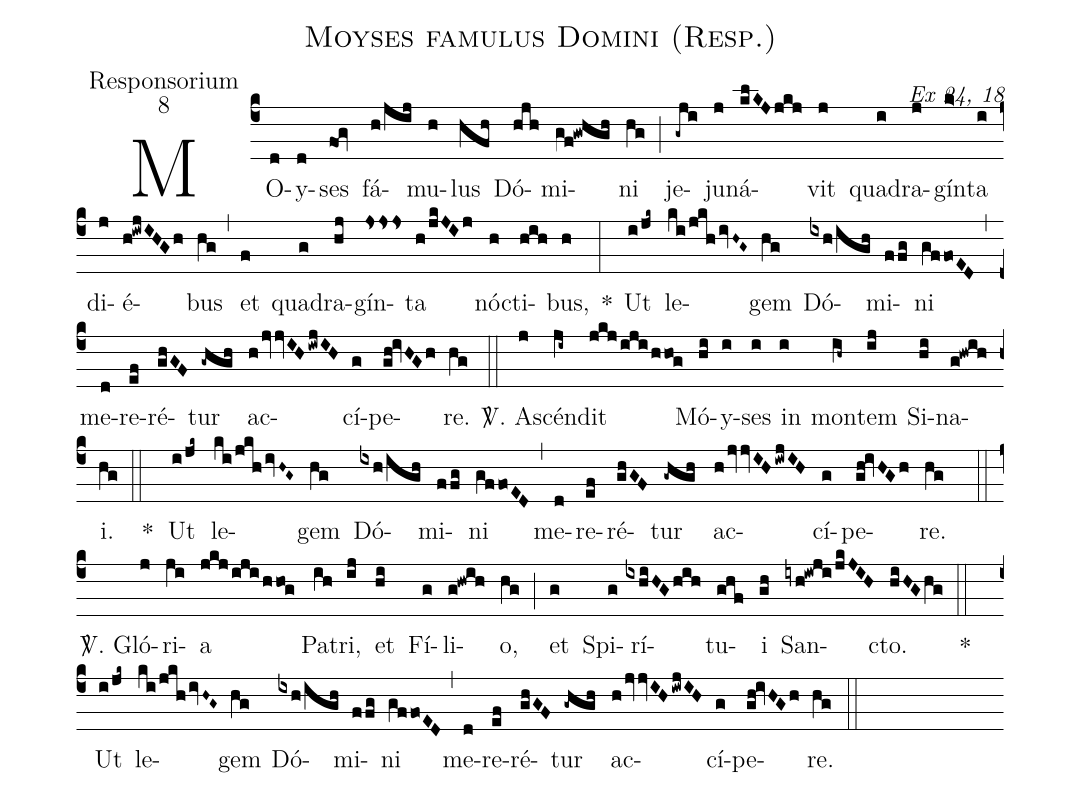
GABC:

name:Moyses famulus Domini (Resp.);
office-part:Responsorium;
mode:8;
commentary:Ex 24, 18;
%%
(c4)MO(d)y(d)ses(fog) fá(h/jij)mu(h)lus(hfh) Dó(hjh)mi(gf!gwhgh)ni(hg) (;) je(-gji)ju(j)ná(klKJjkj)vit(j) qua(i)dra(j)gín(k>)ta(i) di(j)é(h!iwjIHGh)bus(hg) (,) et(f) qua(g)dra(hj)gín(jsss)ta(h/jkJIj) nóc(h)ti(hih)bus,(h) *(:) Ut(i/jk~) le(ki/jkh/ivH~G~)gem(hg) Dó(ixh/igh)mi(ffg)ni(gffoED) (,) me(d)re(ef)ré(ghGF)tur(-ghgh) ac(h/jvjvIH/iwjIH)cí(g)pe(gh!ivHGh)re.(hg) (::)

<sp>V/</sp>. A(j)scén(ji~)dit(jkj/iji/hhog) Mó(hi)y(i)ses(i) in(i) mon(ih~)tem(ij) Si(hi)na(g!hwih)i.(hg) (::)
*() Ut(i/jk~) le(ki/jkh/ivH~G~)gem(hg) Dó(ixh/igh)mi(ffg)ni(gffoED) (,) me(d)re(ef)ré(ghGF)tur(-ghgh) ac(h/jvjvIH/iwjIH)cí(g)pe(gh!ivHGh)re.(hg) (::)

<sp>V/</sp>. Gló(j)ri(ji)a(jkj/iji/hhog) Pa(ih)tri,(ij) et(hi) Fí(g)li(g!hwih)o,(hg) (;) et(g) Spi(g)rí(ixhiHG/hih)tu(ghf)i(gh) San(iyh!iwji/jkJIH)cto.(hiHGhg) (::)
*() Ut(i/jk~) le(ki/jkh/ivH~G~)gem(hg) Dó(ixh/igh)mi(ffg)ni(gffoED) (,) me(d)re(ef)ré(ghGF)tur(-ghgh) ac(h/jvjvIH/iwjIH)cí(g)pe(gh!ivHGh)re.(hg) (::)
